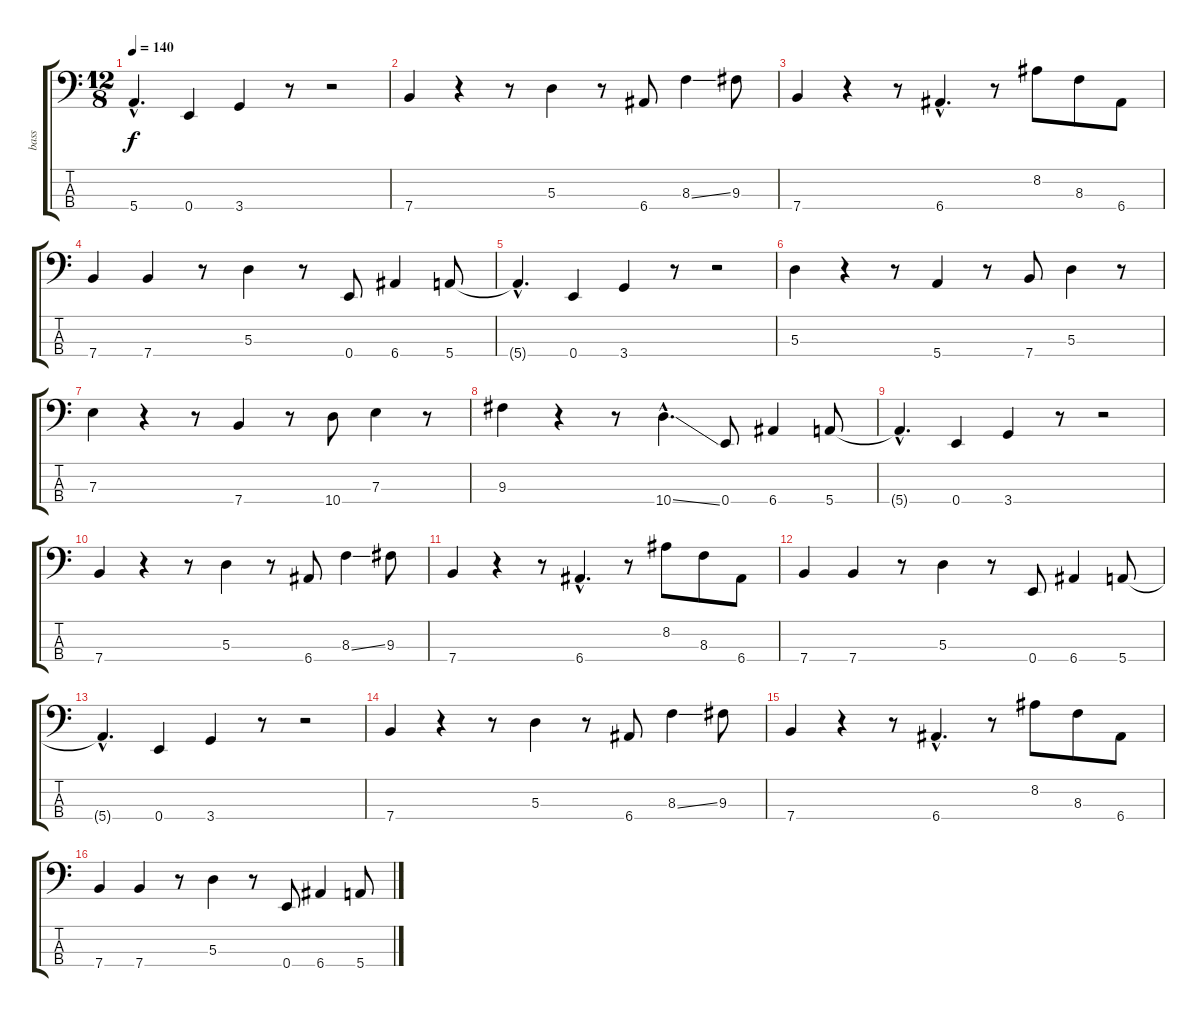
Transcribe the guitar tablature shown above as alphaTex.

\track ("bass" "bass") {instrument electricbassfinger}
\staff {score tabs}
\tuning (G2 D2 A1 E1) {hide}
\ts (12 8)
\tempo 140
\clef f4
\ks c
5.4{hac t}.4{d dy f} 0.4.4 3.4.4 r.8 r.2 |
7.4.4 r.4 r.8 5.3.4 r.8 6.4.8 8.3{ss}.4 9.3.8 |
7.4.4 r.4 r.8 6.4{hac}.4{d} r.8 8.2.8 8.3.8 6.4.8 |
7.4.4 7.4.4 r.8 5.3.4 r.8 0.4.8 6.4.4 5.4.8 |
5.4{hac t}.4{d} 0.4.4 3.4.4 r.8 r.2 |
5.3.4 r.4 r.8 5.4.4 r.8 7.4.8 5.3.4 r.8 |
7.3.4 r.4 r.8 7.4.4 r.8 10.4.8 7.3.4 r.8 |
9.3.4 r.4 r.8 10.4{ss hac}.4{d} 0.4.8 6.4.4 5.4.8 |
5.4{hac t}.4{d} 0.4.4 3.4.4 r.8 r.2 |
7.4.4 r.4 r.8 5.3.4 r.8 6.4.8 8.3{ss}.4 9.3.8 |
7.4.4 r.4 r.8 6.4{hac}.4{d} r.8 8.2.8 8.3.8 6.4.8 |
7.4.4 7.4.4 r.8 5.3.4 r.8 0.4.8 6.4.4 5.4.8 |
5.4{hac t}.4{d} 0.4.4 3.4.4 r.8 r.2 |
7.4.4 r.4 r.8 5.3.4 r.8 6.4.8 8.3{ss}.4 9.3.8 |
7.4.4 r.4 r.8 6.4{hac}.4{d} r.8 8.2.8 8.3.8 6.4.8 |
7.4.4 7.4.4 r.8 5.3.4 r.8 0.4.8 6.4.4 5.4.8
